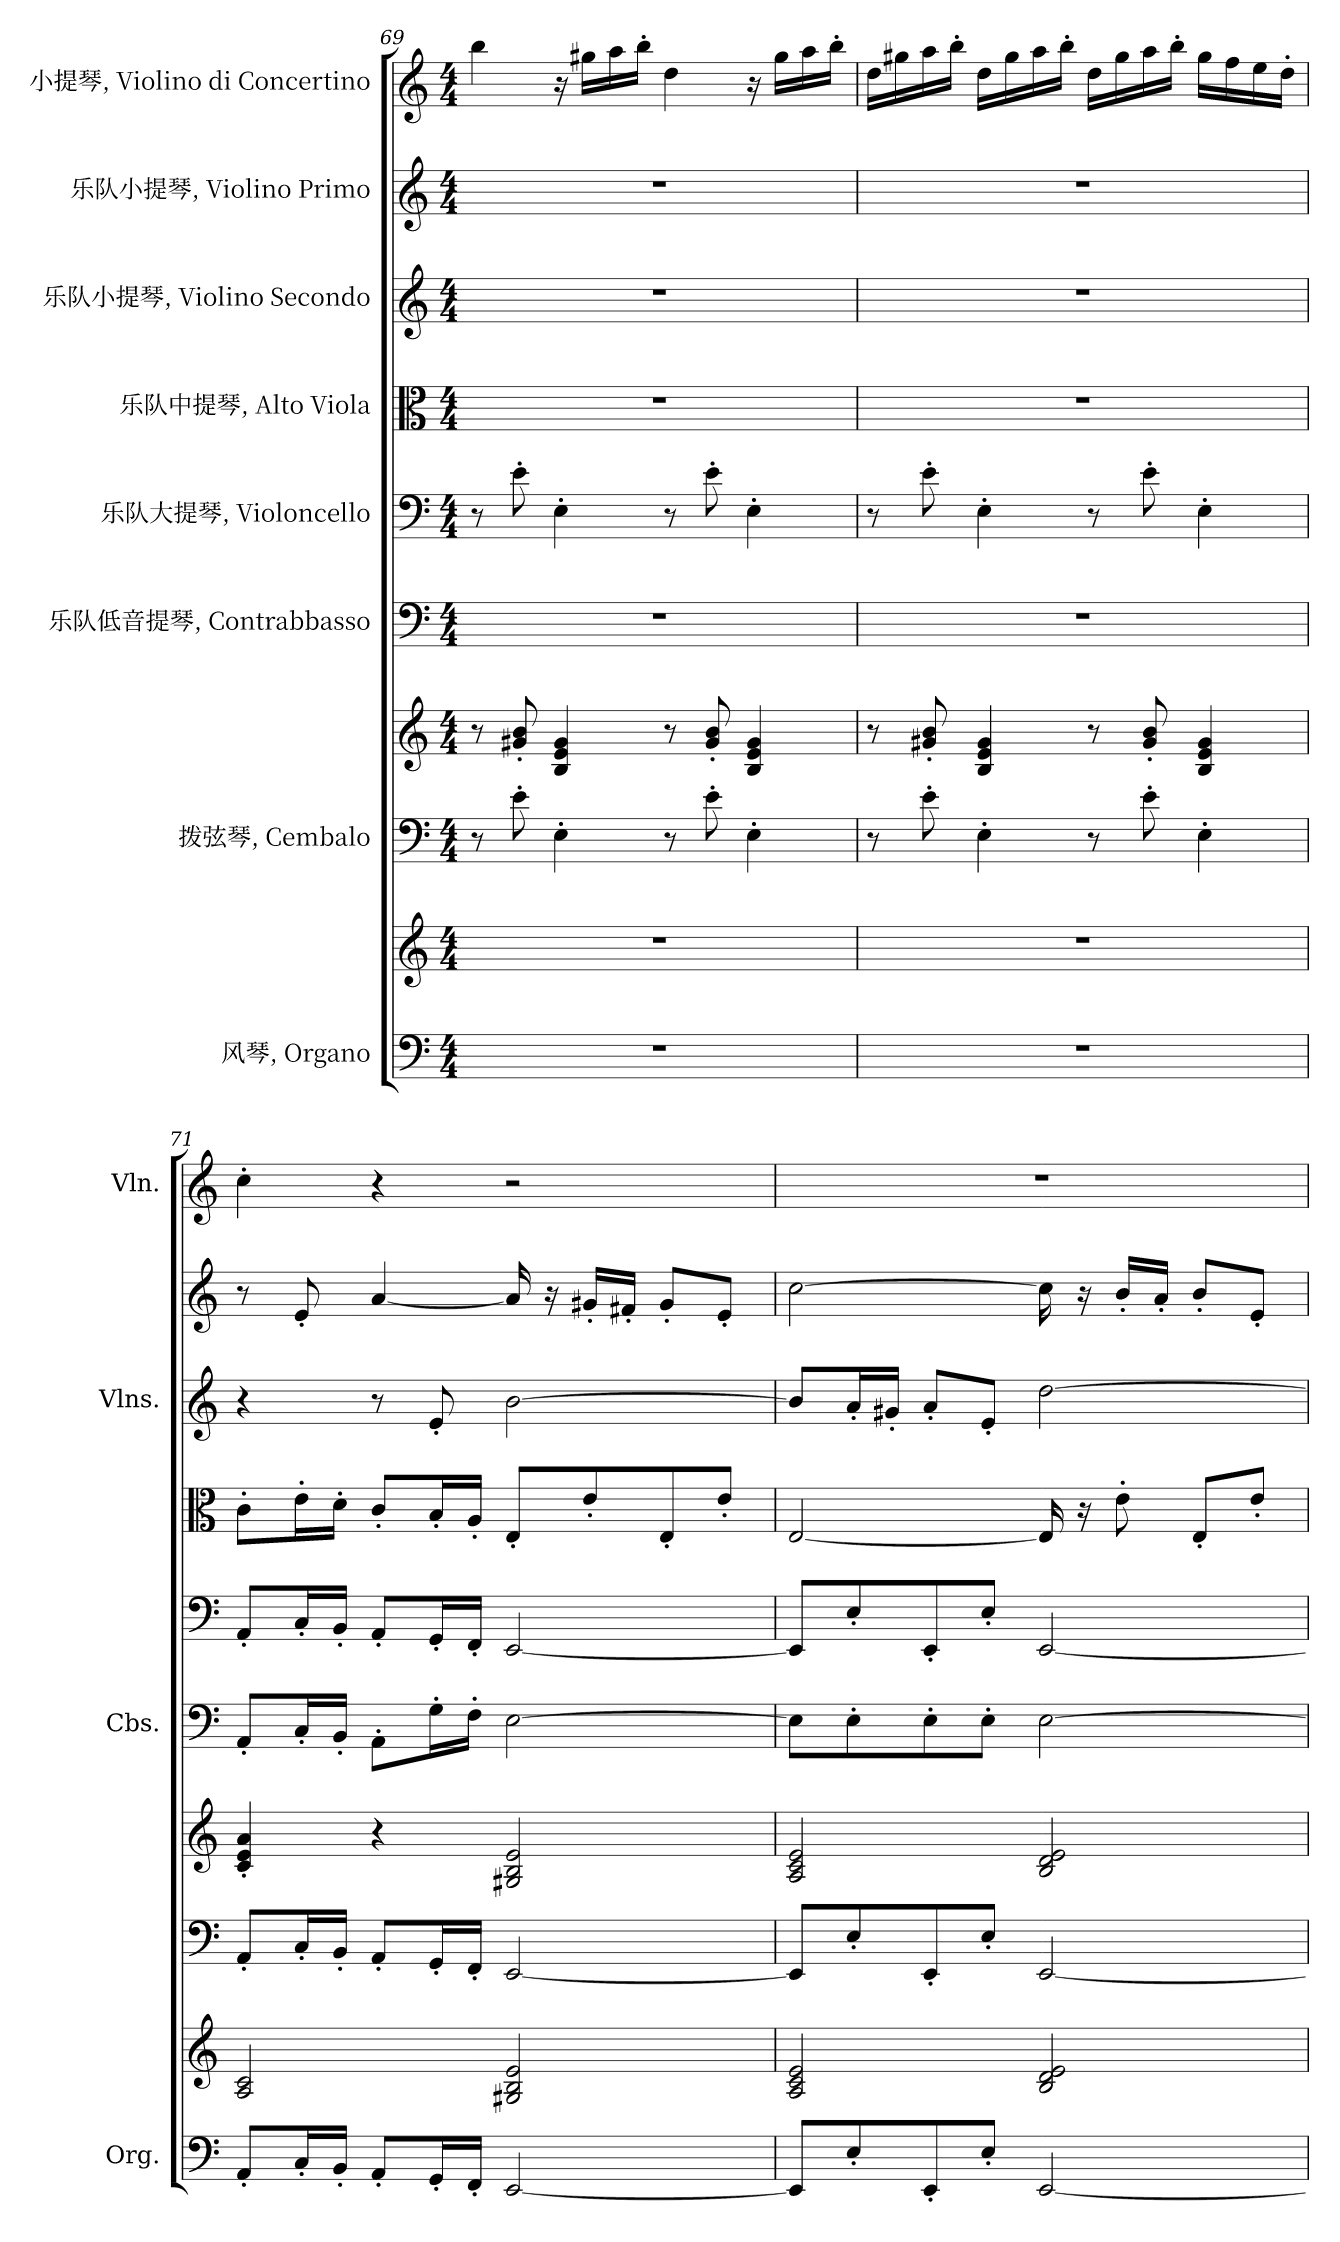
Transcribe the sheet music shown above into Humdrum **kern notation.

**kern	**kern	**kern	**kern	**kern	**kern	**kern	**kern	**kern	**kern
*part8	*part8	*part7	*part7	*part6	*part5	*part4	*part3	*part2	*part1
*staff10	*staff9	*staff8	*staff7	*staff6	*staff5	*staff4	*staff3	*staff2	*staff1
*I"风琴, Organo	*	*I"拨弦琴, Cembalo	*	*I"乐队低音提琴, Contrabbasso	*I"乐队大提琴, Violoncello	*I"乐队中提琴, Alto Viola	*I"乐队小提琴, Violino Secondo	*I"乐队小提琴, Violino Primo	*I"小提琴, Violino di Concertino
*I'Org.	*	*	*	*I'Cbs.	*	*	*I'Vlns.	*	*I'Vln.
*clefF4	*clefG2	*clefF4	*clefG2	*clefF4	*clefF4	*clefC3	*clefG2	*clefG2	*clefG2
*	*	*	*	*ITrd7c12	*	*	*	*	*
*k[]	*k[]	*k[]	*k[]	*k[]	*k[]	*k[]	*k[]	*k[]	*k[]
*M4/4	*M4/4	*M4/4	*M4/4	*M4/4	*M4/4	*M4/4	*M4/4	*M4/4	*M4/4
=69	=69	=69	=69	=69	=69	=69	=69	=69	=69
1r	1r	8r	8r	1r	8r	1r	1r	1r	4bb\
.	.	8e'\	8g#X/' 8b/'	.	8e'\	.	.	.	.
.	.	4E'\	4B/ 4e/ 4g#/	.	4E'\	.	.	.	16r
.	.	.	.	.	.	.	.	.	16gg#X\LL
.	.	.	.	.	.	.	.	.	16aa\
.	.	.	.	.	.	.	.	.	16bb'\JJ
.	.	8r	8r	.	8r	.	.	.	4dd\
.	.	8e'\	8g#/' 8b/'	.	8e'\	.	.	.	.
.	.	4E'\	4B/ 4e/ 4g#/	.	4E'\	.	.	.	16r
.	.	.	.	.	.	.	.	.	16gg#\LL
.	.	.	.	.	.	.	.	.	16aa\
.	.	.	.	.	.	.	.	.	16bb'\JJ
!!LO:PB:g=z
=70	=70	=70	=70	=70	=70	=70	=70	=70	=70
1r	1r	8r	8r	1r	8r	1r	1r	1r	16dd\LL
.	.	.	.	.	.	.	.	.	16gg#X\
.	.	8e'\	8g#X/' 8b/'	.	8e'\	.	.	.	16aa\
.	.	.	.	.	.	.	.	.	16bb'\JJ
.	.	4E'\	4B/ 4e/ 4g#/	.	4E'\	.	.	.	16dd\LL
.	.	.	.	.	.	.	.	.	16gg#\
.	.	.	.	.	.	.	.	.	16aa\
.	.	.	.	.	.	.	.	.	16bb'\JJ
.	.	8r	8r	.	8r	.	.	.	16dd\LL
.	.	.	.	.	.	.	.	.	16gg#\
.	.	8e'\	8g#/' 8b/'	.	8e'\	.	.	.	16aa\
.	.	.	.	.	.	.	.	.	16bb'\JJ
.	.	4E'\	4B/ 4e/ 4g#/	.	4E'\	.	.	.	16gg#\LL
.	.	.	.	.	.	.	.	.	16ff\
.	.	.	.	.	.	.	.	.	16ee\
.	.	.	.	.	.	.	.	.	16dd'\JJ
=71	=71	=71	=71	=71	=71	=71	=71	=71	=71
8AA'/L	2A/ 2c/	8AA'/L	4c/' 4e/' 4a/'	8AAA'/L	8AA'/L	8c'\L	4r	8r	4cc'\
16C'/L	.	16C'/L	.	16CC'/L	16C'/L	16e'\L	.	8e'/	.
16BB'/JJ	.	16BB'/JJ	.	16BBB'/JJ	16BB'/JJ	16d'\JJ	.	.	.
8AA'/L	.	8AA'/L	4r	8AAA'\L	8AA'/L	8c'/L	8r	[4a/	4r
16GG'/L	.	16GG'/L	.	16GG'\L	16GG'/L	16B'/L	8e'/	.	.
16FF'/JJ	.	16FF'/JJ	.	16FF'\JJ	16FF'/JJ	16A'/JJ	.	.	.
[2EE/	2G#X/ 2B/ 2e/	[2EE/	2G#X/ 2B/ 2e/	[2EE\	[2EE/	8E'/L	[2b\	16a/]	2r
.	.	.	.	.	.	.	.	16r	.
.	.	.	.	.	.	8e'/	.	16g#X'/LL	.
.	.	.	.	.	.	.	.	16f#X'/JJ	.
.	.	.	.	.	.	8E'/	.	8g#'/L	.
.	.	.	.	.	.	8e'/J	.	8e'/J	.
!!LO:PB:g=z
=72	=72	=72	=72	=72	=72	=72	=72	=72	=72
8EE/L]	2A/ 2c/ 2e/	8EE/L]	2A/ 2c/ 2e/	8EE\L]	8EE/L]	[2E/	8b/L]	[2cc\	1r
8E'/	.	8E'/	.	8EE'\	8E'/	.	16a'/L	.	.
.	.	.	.	.	.	.	16g#X'/JJ	.	.
8EE'/	.	8EE'/	.	8EE'\	8EE'/	.	8a'/L	.	.
8E'/J	.	8E'/J	.	8EE'\J	8E'/J	.	8e'/J	.	.
[2EE/	2B/ 2d/ 2e/	[2EE/	2B/ 2d/ 2e/	[2EE\	[2EE/	16E/]	[2dd\	16cc\]	.
.	.	.	.	.	.	16r	.	16r	.
.	.	.	.	.	.	8e'\	.	16b'/LL	.
.	.	.	.	.	.	.	.	16a'/JJ	.
.	.	.	.	.	.	8E'/L	.	8b'/L	.
.	.	.	.	.	.	8e'/J	.	8e'/J	.
=	=	=	=	=	=	=	=	=	=
*-	*-	*-	*-	*-	*-	*-	*-	*-	*-
